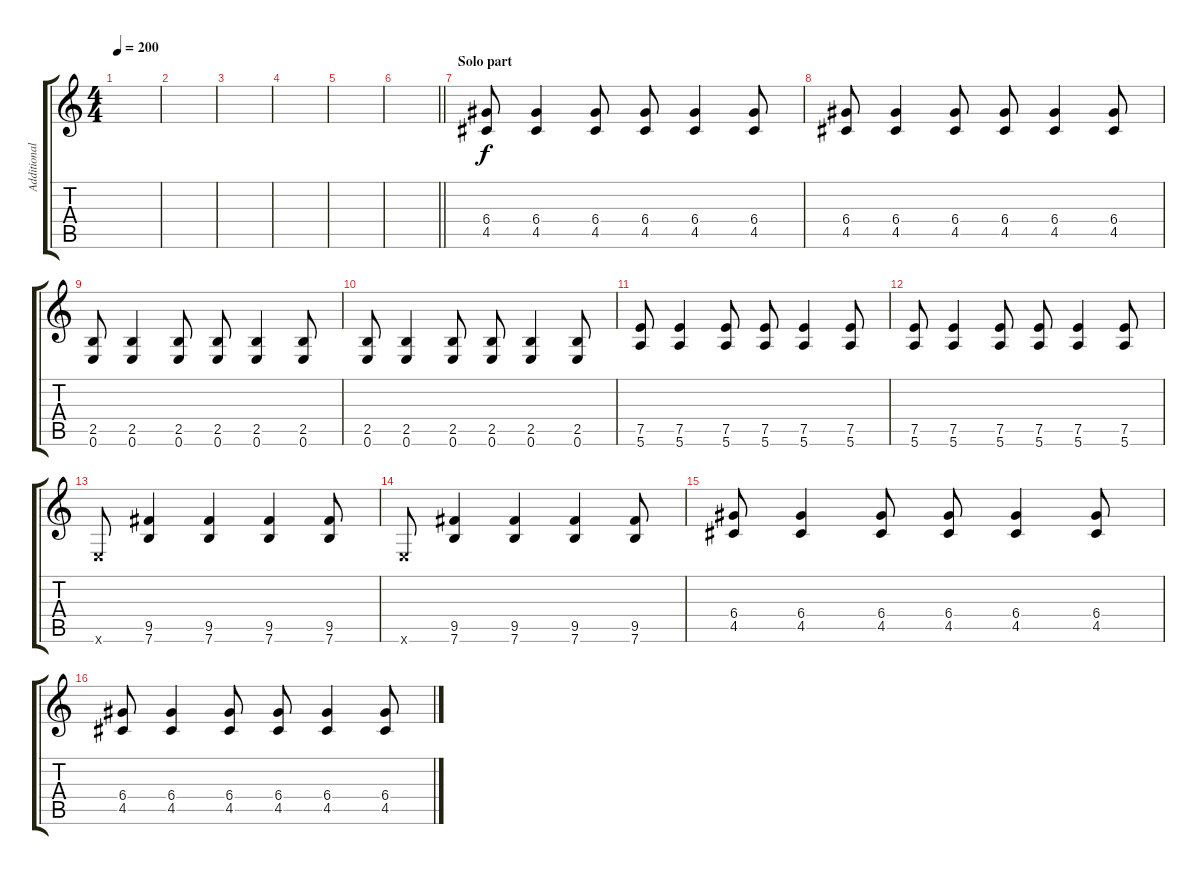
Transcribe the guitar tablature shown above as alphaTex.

\track ("Additional Guitar" "Additional") {instrument distortionguitar}
\staff {score tabs}
\tuning (E4 B3 G3 D3 A2 E2) {hide}
\ts (4 4)
\tempo 200
\clef g2
\ks c
|
|
|
|
|
\barLineRight lightlight
|
\section ("" "Solo part")
(6.4 4.5).8{volume 16 instrument distortionguitar} (6.4 4.5).4 (6.4 4.5).8 (6.4 4.5).8 (6.4 4.5).4 (6.4 4.5).8 |
(6.4 4.5).8 (6.4 4.5).4 (6.4 4.5).8 (6.4 4.5).8 (6.4 4.5).4 (6.4 4.5).8 |
(2.5 0.6).8 (2.5 0.6).4 (2.5 0.6).8 (2.5 0.6).8 (2.5 0.6).4 (2.5 0.6).8 |
(2.5 0.6).8 (2.5 0.6).4 (2.5 0.6).8 (2.5 0.6).8 (2.5 0.6).4 (2.5 0.6).8 |
(7.5 5.6).8 (7.5 5.6).4 (7.5 5.6).8 (7.5 5.6).8 (7.5 5.6).4 (7.5 5.6).8 |
(7.5 5.6).8 (7.5 5.6).4 (7.5 5.6).8 (7.5 5.6).8 (7.5 5.6).4 (7.5 5.6).8 |
0.6{x}.8 (9.5 7.6).4 (9.5 7.6).4 (9.5 7.6).4 (9.5 7.6).8 |
0.6{x}.8 (9.5 7.6).4 (9.5 7.6).4 (9.5 7.6).4 (9.5 7.6).8 |
(6.4 4.5).8 (6.4 4.5).4 (6.4 4.5).8 (6.4 4.5).8 (6.4 4.5).4 (6.4 4.5).8 |
(6.4 4.5).8 (6.4 4.5).4 (6.4 4.5).8 (6.4 4.5).8 (6.4 4.5).4 (6.4 4.5).8
